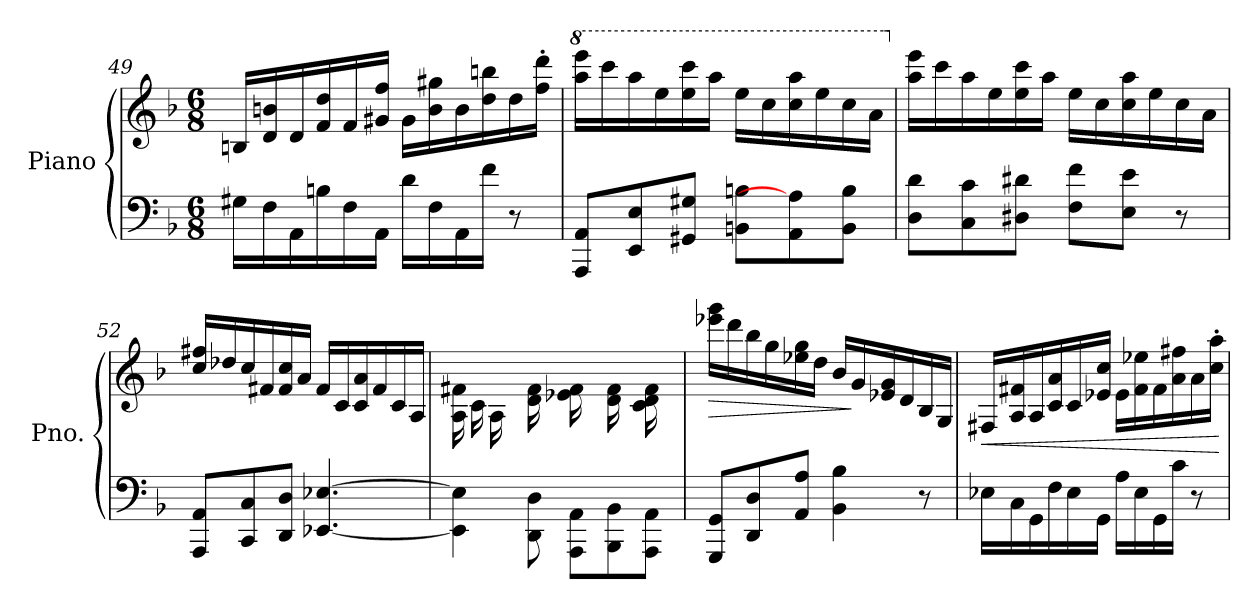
**kern	**kern	**dynam
*part1	*part1	*part1
*staff2	*staff1	*staff1/2
*I"Piano	*	*
*I'Pno.	*	*
!!LO:LB:g=z
*clefF4	*clefG2	*
*k[b-]	*k[b-]	*
*M6/8	*M6/8	*
=49	=49	=49
16G#X\LL	16Bn/LL	.
16F\	16d/ 16bn/	.
16AA\	16d/	.
16Bn\	16f/ 16dd/	.
16F\	16f/	.
16AA\JJ	16g#X/ 16ff/JJ	.
16d\LL	16g#\LL	.
16F\	16b\ 16gg#X\	.
16AA\	16b\	.
16f\JJ	16dd\ 16bbn\	.
8r	16dd\	.
.	16ff\' 16ddd\'JJ	.
=50	=50	=50
*	*8va	*
8AAA/ 8AA/L	16aaa\ 16eeee\LL	.
.	16cccc\	.
8EE/ 8E/	16aaa\	.
.	16eee\	.
8GG#X/ 8G#X/J	16eee\ 16cccc\	.
.	16aaa\JJ	.
8BBn\ 8Bn\L	16eee\LL	.
.	16ccc\	.
8AA\ 8A\]	16ccc\ 16aaa\	.
.	16eee\	.
8BB\ 8B\J	16ccc\	.
.	16aa\JJ	.
=51	=51	=51
*	*X8va	*
8D\ 8d\L	16aa\ 16eee\LL	.
.	16ccc\	.
8C\ 8c\	16aa\	.
.	16ee\	.
8D#X\ 8d#X\J	16ee\ 16ccc\	.
.	16aa\JJ	.
8F\ 8f\L	16ee\LL	.
.	16cc\	.
8E\ 8e\J	16cc\ 16aa\	.
.	16ee\	.
8r	16cc\	.
.	16a\JJ	.
!!LO:PB:g=z
=52	=52	=52
8AAA/ 8AA/L	16cc/ 16ff#X/LL	.
.	16dd-X/	.
8CC/ 8C/	16cc/	.
.	16f#X/	.
8DD/ 8D/J	16f#/ 16cc/	.
.	16a/JJ	.
[4.EE-X/ [4.E-X/	16f#/LL	.
.	16c/	.
.	16c/ 16a/	.
.	16f#/	.
.	16c/	.
.	16A/JJ	.
=53	=53	=53
*^	*	*
8.ryy	4EE-\] 4E-\]	16A\ 16f#X\LL	.
.	.	16c\	.
.	.	16A\	.
16F#X/	.	16ryy	.
16ryy	8DD\ 8D\	16d\ 16f#\	.
16F#/JJ	.	16ryy	.
16ryy	8AAA\ 8AA\L	16e-X\ 16f#\LL	.
16F#/	.	16ryy	.
16ryy	8BBB-\ 8BB-\	16d\ 16f#\	.
16F#/	.	16ryy	.
16ryy	8AAA\ 8AA\J	16c\ 16d\ 16f#\	.
16F#'/JJ	.	16ryy	.
*v	*v	*	*
=54	=54	=54
!	!	!LO:HP:b
8GGG/ 8GG/L	16eee-X\ 16ggg\LL	>
.	16ddd\	.
8DD/ 8D/	16bb-\	.
.	16gg\	.
8AA/ 8A/J	16ee-X\ 16gg\	.
.	16dd\JJ	.
4BB-\ 4B-\	16b-/LL	.
.	16g/	]
.	16e-X/ 16g/	.
.	16d/	.
8r	16B-/	.
.	16G/JJ	.
!!LO:LB:g=z
=55	=55	=55
!	!	!LO:HP:b
16E-X\LL	16F#X/LL	<
16C\	16A/ 16f#X/	.
16GG\	16A/	.
16F\	16c/ 16a/	.
16E-\	16c/	.
16GG\JJ	16e-X/ 16cc/JJ	.
16A\LL	16e-\LL	.
16E-\	16f#\ 16ee-X\	.
16GG\	16f#\	.
16c\JJ	16a\ 16ff#X\	.
8r	16a\	.
.	16cc\' 16aa\'JJ	.
.	.	[
=	=	=
*-	*-	*-
